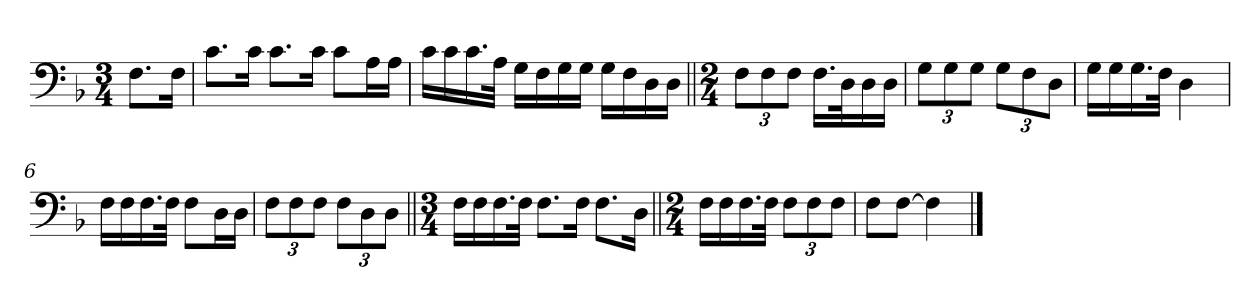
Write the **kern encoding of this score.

**kern
*part1
*staff1
*clefF4
*k[b-]
*M3/4
=
8.F\L
16F\Jk
=1
8.c\L
16c\Jk
8.c\L
16c\Jk
8c\L
16A\L
16A\JJ
=2
16c\LL
16c\
16.c\
32A\JJk
16G\LL
16F\
16G\
16G\JJ
16G\LL
16F\
16D\
16D\JJ
=3||
*M2/4
12F\L
12F\
12F\J
16.F\LL
32D\K
16D\
16D\JJ
=4
12G\L
12G\
12G\J
12G\L
12F\
12D\J
=5
16G\LL
16G\
16.G\
32F\JJk
4D\
=6
16F\LL
16F\
16.F\
32F\JJk
8F\L
16D\L
16D\JJ
=7
12F\L
12F\
12F\J
12F\L
12D\
12D\J
=8||
*M3/4
16F\LL
16F\
16.F\
32F\JJk
8.F\L
16F\Jk
8.F\L
16D\Jk
=9||
*M2/4
16F\LL
16F\
16.F\
32F\JJk
12F\L
12F\
12F\J
=10
8F\L
[8F\J
4F\]
==
*-
